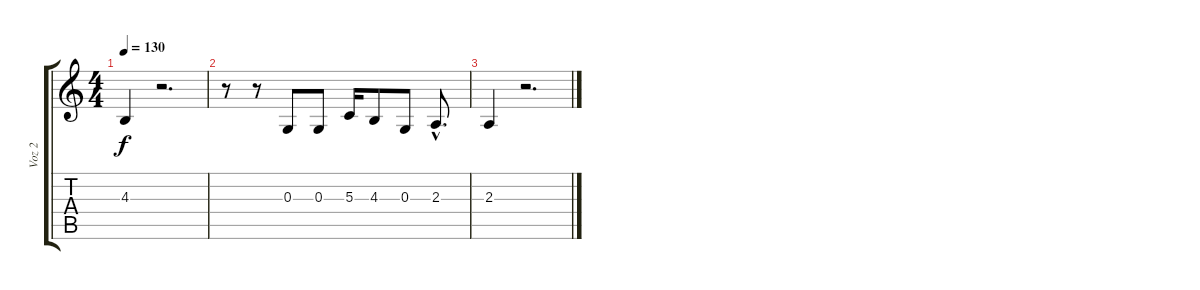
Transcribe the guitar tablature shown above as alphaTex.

\track ("Voz 2" "Voz 2") {instrument tenorsax}
\staff {score tabs}
\tuning (E4 B3 G3 D3 A2 E2) {hide}
\ts (4 4)
\tempo 130
\clef g2
\ks c
4.3.4{dy f} r.2{d} |
r.8 r.8 0.3.8 0.3.8 5.3.16 4.3.8 0.3.8 2.3{hac}.8{d} |
2.3.4 r.2{d}
